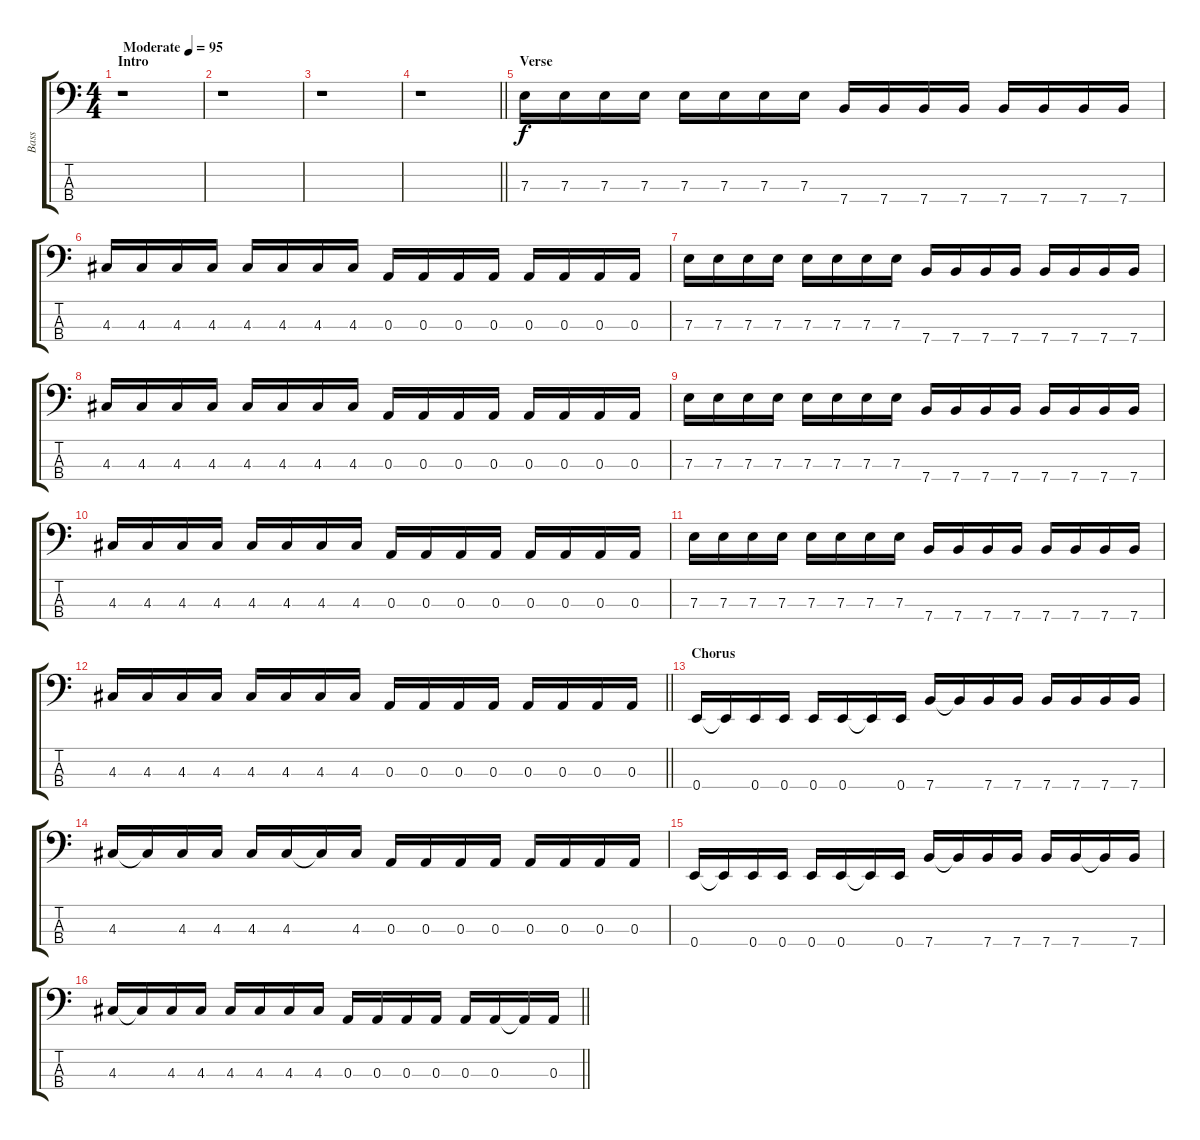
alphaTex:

\track ("Bass" "Bass") {instrument electricbasspick}
\staff {score tabs}
\tuning (G2 D2 A1 E1) {hide}
\ts (4 4)
\section ("" "Intro")
\tempo (95 "Moderate")
\clef f4
\ks c
r.1{dy f instrument electricbasspick} |
r.1 |
r.1 |
\barLineRight lightlight
r.1 |
\section ("" "Verse")
7.3.16 7.3.16 7.3.16 7.3.16 7.3.16 7.3.16 7.3.16 7.3.16 7.4.16 7.4.16 7.4.16 7.4.16 7.4.16 7.4.16 7.4.16 7.4.16 |
4.3.16 4.3.16 4.3.16 4.3.16 4.3.16 4.3.16 4.3.16 4.3.16 0.3.16 0.3.16 0.3.16 0.3.16 0.3.16 0.3.16 0.3.16 0.3.16 |
7.3.16 7.3.16 7.3.16 7.3.16 7.3.16 7.3.16 7.3.16 7.3.16 7.4.16 7.4.16 7.4.16 7.4.16 7.4.16 7.4.16 7.4.16 7.4.16 |
4.3.16 4.3.16 4.3.16 4.3.16 4.3.16 4.3.16 4.3.16 4.3.16 0.3.16 0.3.16 0.3.16 0.3.16 0.3.16 0.3.16 0.3.16 0.3.16 |
7.3.16 7.3.16 7.3.16 7.3.16 7.3.16 7.3.16 7.3.16 7.3.16 7.4.16 7.4.16 7.4.16 7.4.16 7.4.16 7.4.16 7.4.16 7.4.16 |
4.3.16 4.3.16 4.3.16 4.3.16 4.3.16 4.3.16 4.3.16 4.3.16 0.3.16 0.3.16 0.3.16 0.3.16 0.3.16 0.3.16 0.3.16 0.3.16 |
7.3.16 7.3.16 7.3.16 7.3.16 7.3.16 7.3.16 7.3.16 7.3.16 7.4.16 7.4.16 7.4.16 7.4.16 7.4.16 7.4.16 7.4.16 7.4.16 |
\barLineRight lightlight
4.3.16 4.3.16 4.3.16 4.3.16 4.3.16 4.3.16 4.3.16 4.3.16 0.3.16 0.3.16 0.3.16 0.3.16 0.3.16 0.3.16 0.3.16 0.3.16 |
\section ("" "Chorus")
0.4.16 0.4{t}.16 0.4.16 0.4.16 0.4.16 0.4.16 0.4{t}.16 0.4.16 7.4.16 7.4{t}.16 7.4.16 7.4.16 7.4.16 7.4.16 7.4.16 7.4.16 |
4.3.16 4.3{t}.16 4.3.16 4.3.16 4.3.16 4.3.16 4.3{t}.16 4.3.16 0.3.16 0.3.16 0.3.16 0.3.16 0.3.16 0.3.16 0.3.16 0.3.16 |
0.4.16 0.4{t}.16 0.4.16 0.4.16 0.4.16 0.4.16 0.4{t}.16 0.4.16 7.4.16 7.4{t}.16 7.4.16 7.4.16 7.4.16 7.4.16 7.4{t}.16 7.4.16 |
\barLineRight lightlight
4.3.16 4.3{t}.16 4.3.16 4.3.16 4.3.16 4.3.16 4.3.16 4.3.16 0.3.16 0.3.16 0.3.16 0.3.16 0.3.16 0.3.16 0.3{t}.16 0.3.16
